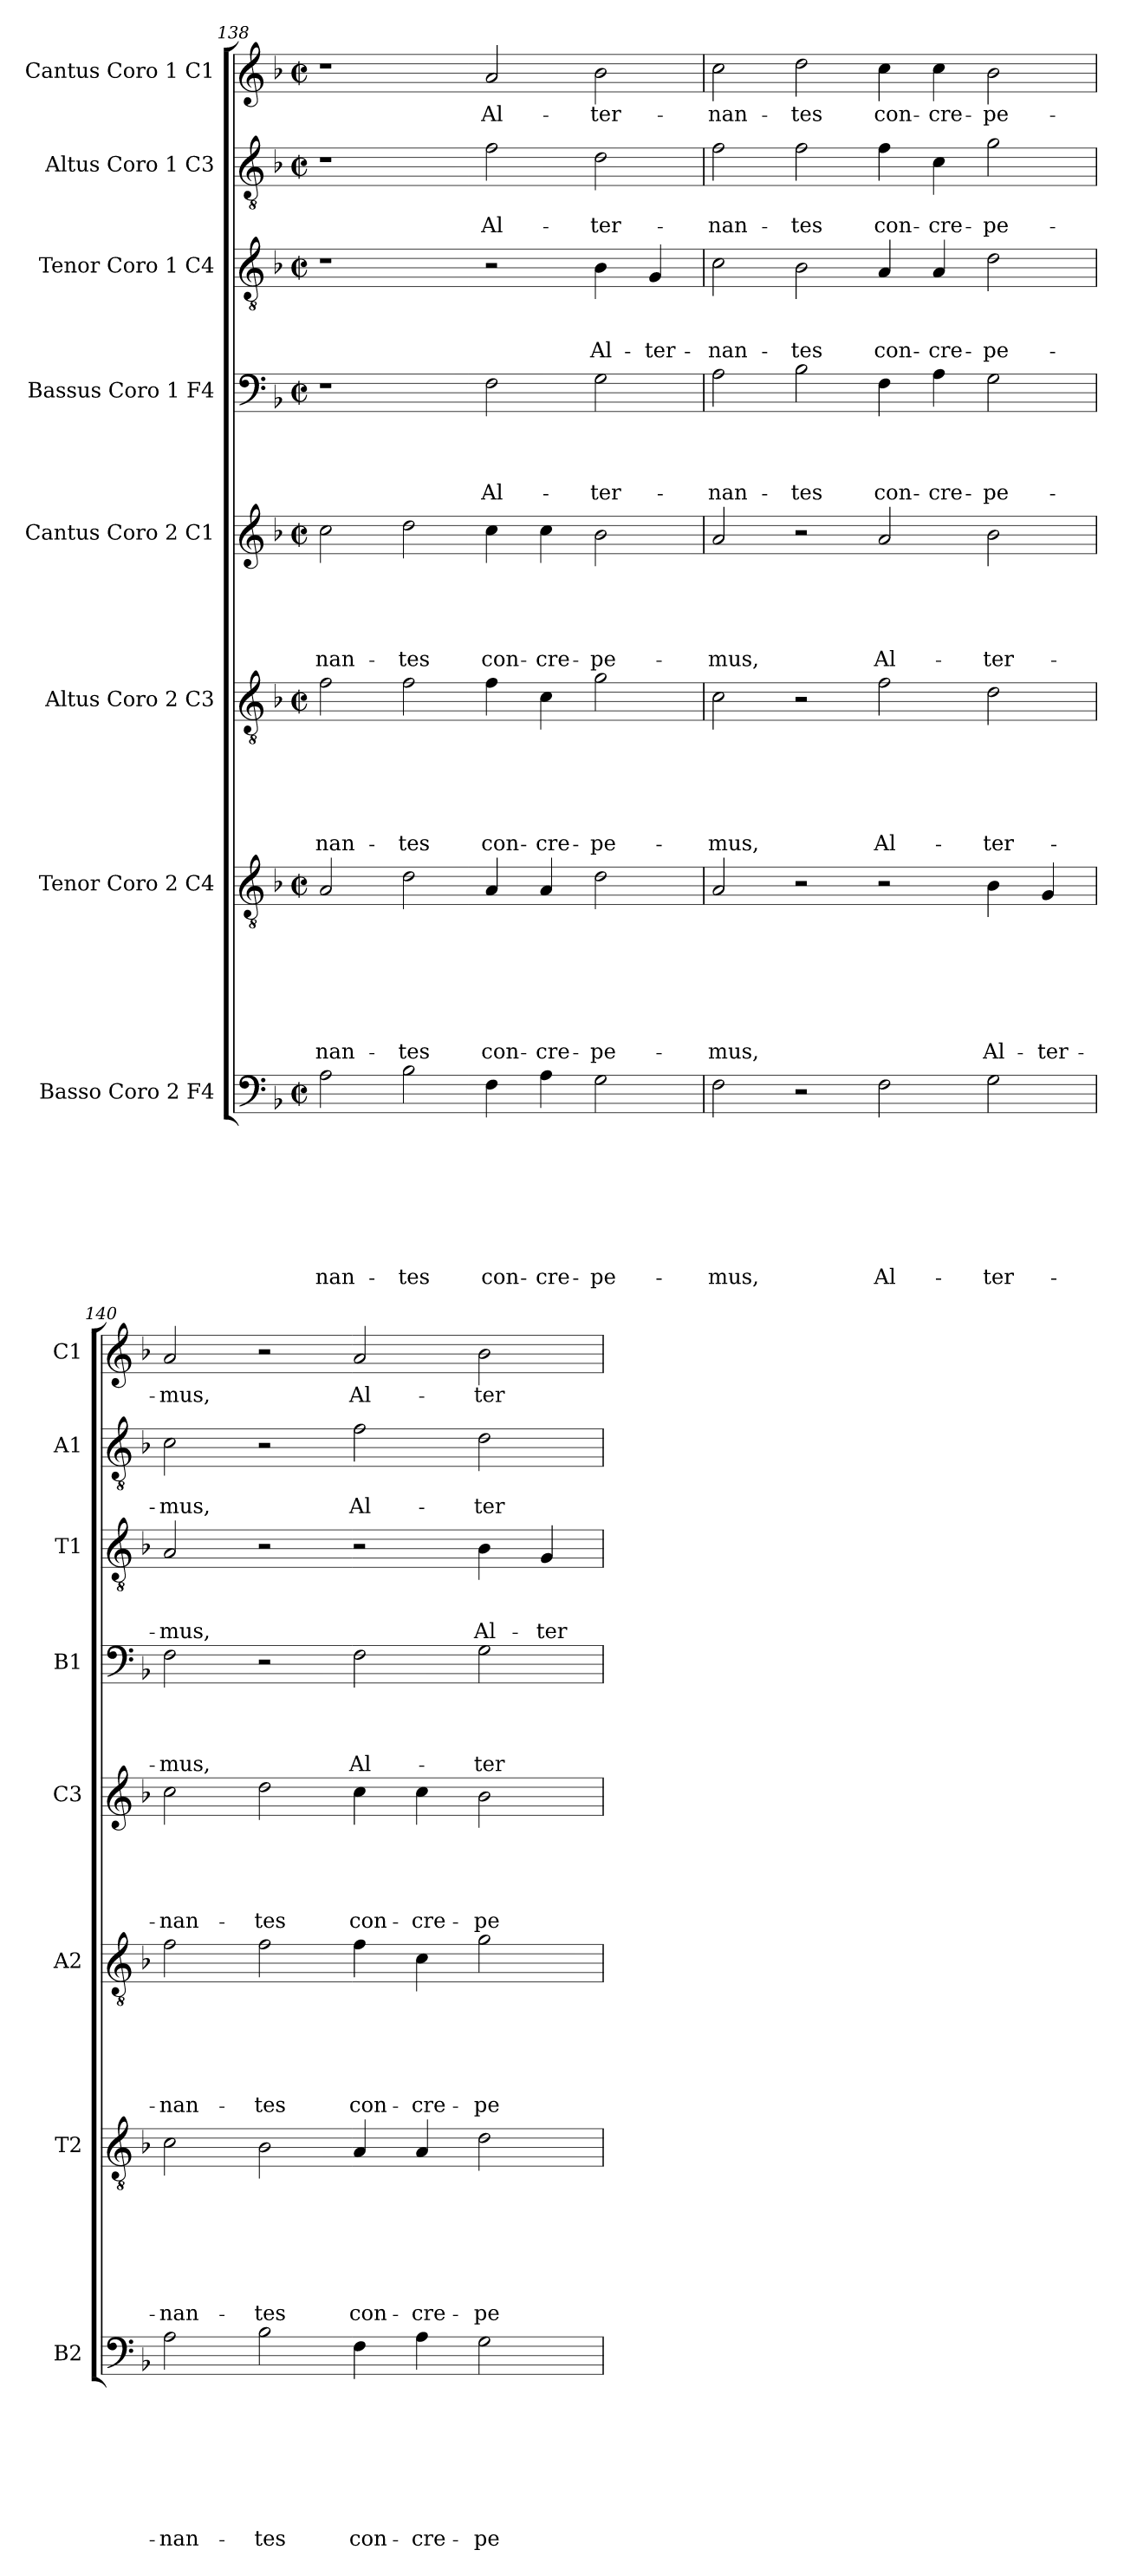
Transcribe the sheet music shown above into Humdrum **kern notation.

**kern	**text	**text	**text	**text	**text	**text	**text	**text	**kern	**text	**text	**text	**text	**text	**text	**text	**kern	**text	**text	**text	**text	**text	**text	**kern	**text	**text	**text	**text	**text	**kern	**text	**text	**text	**text	**kern	**text	**text	**text	**kern	**text	**text	**kern	**text
*part8	*part8	*part8	*part8	*part8	*part8	*part8	*part8	*part8	*part7	*part7	*part7	*part7	*part7	*part7	*part7	*part7	*part6	*part6	*part6	*part6	*part6	*part6	*part6	*part5	*part5	*part5	*part5	*part5	*part5	*part4	*part4	*part4	*part4	*part4	*part3	*part3	*part3	*part3	*part2	*part2	*part2	*part1	*part1
*staff8	*staff8	*staff8	*staff8	*staff8	*staff8	*staff8	*staff8	*staff8	*staff7	*staff7	*staff7	*staff7	*staff7	*staff7	*staff7	*staff7	*staff6	*staff6	*staff6	*staff6	*staff6	*staff6	*staff6	*staff5	*staff5	*staff5	*staff5	*staff5	*staff5	*staff4	*staff4	*staff4	*staff4	*staff4	*staff3	*staff3	*staff3	*staff3	*staff2	*staff2	*staff2	*staff1	*staff1
*I"Basso Coro 2 F4	*	*	*	*	*	*	*	*	*I"Tenor  Coro 2 C4	*	*	*	*	*	*	*	*I"Altus Coro 2 C3	*	*	*	*	*	*	*I"Cantus  Coro 2 C1	*	*	*	*	*	*I"Bassus  Coro 1 F4	*	*	*	*	*I"Tenor  Coro 1 C4	*	*	*	*I"Altus  Coro 1 C3	*	*	*I"Cantus  Coro 1 C1	*
*I'B2	*	*	*	*	*	*	*	*	*I'T2	*	*	*	*	*	*	*	*I'A2	*	*	*	*	*	*	*I'C3	*	*	*	*	*	*I'B1	*	*	*	*	*I'T1	*	*	*	*I'A1	*	*	*I'C1	*
*clefF4	*	*	*	*	*	*	*	*	*clefGv2	*	*	*	*	*	*	*	*clefGv2	*	*	*	*	*	*	*clefG2	*	*	*	*	*	*clefF4	*	*	*	*	*clefGv2	*	*	*	*clefGv2	*	*	*clefG2	*
*k[b-]	*	*	*	*	*	*	*	*	*k[b-]	*	*	*	*	*	*	*	*k[b-]	*	*	*	*	*	*	*k[b-]	*	*	*	*	*	*k[b-]	*	*	*	*	*k[b-]	*	*	*	*k[b-]	*	*	*k[b-]	*
*F:	*	*	*	*	*	*	*	*	*F:	*	*	*	*	*	*	*	*F:	*	*	*	*	*	*	*F:	*	*	*	*	*	*F:	*	*	*	*	*F:	*	*	*	*F:	*	*	*F:	*
*M2/2	*	*	*	*	*	*	*	*	*M2/2	*	*	*	*	*	*	*	*M2/2	*	*	*	*	*	*	*M2/2	*	*	*	*	*	*M2/2	*	*	*	*	*M2/2	*	*	*	*M2/2	*	*	*M2/2	*
*met(c|)	*	*	*	*	*	*	*	*	*met(c|)	*	*	*	*	*	*	*	*met(c|)	*	*	*	*	*	*	*met(c|)	*	*	*	*	*	*met(c|)	*	*	*	*	*met(c|)	*	*	*	*met(c|)	*	*	*met(c|)	*
=138	=138	=138	=138	=138	=138	=138	=138	=138	=138	=138	=138	=138	=138	=138	=138	=138	=138	=138	=138	=138	=138	=138	=138	=138	=138	=138	=138	=138	=138	=138	=138	=138	=138	=138	=138	=138	=138	=138	=138	=138	=138	=138	=138
2A\	.	.	.	.	.	.	.	-nan-	2A/	.	.	.	.	.	.	-nan-	2f\	.	.	.	.	.	-nan-	2cc\	.	.	.	.	-nan-	1r	.	.	.	.	1r	.	.	.	1r	.	.	1r	.
2B-\	.	.	.	.	.	.	.	-tes	2d\	.	.	.	.	.	.	-tes	2f\	.	.	.	.	.	-tes	2dd\	.	.	.	.	-tes	.	.	.	.	.	.	.	.	.	.	.	.	.	.
4F\	.	.	.	.	.	.	.	con-	4A/	.	.	.	.	.	.	con-	4f\	.	.	.	.	.	con-	4cc\	.	.	.	.	con-	2F\	.	.	.	Al-	2r	.	.	.	2f\	.	Al-	2a/	Al-
4A\	.	.	.	.	.	.	.	-cre-	4A/	.	.	.	.	.	.	-cre-	4c\	.	.	.	.	.	-cre-	4cc\	.	.	.	.	-cre-	.	.	.	.	.	.	.	.	.	.	.	.	.	.
2G\	.	.	.	.	.	.	.	-pe-	2d\	.	.	.	.	.	.	-pe-	2g\	.	.	.	.	.	-pe-	2b-\	.	.	.	.	-pe-	2G\	.	.	.	-ter-	4B-\	.	.	Al-	2d\	.	-ter-	2b-\	-ter-
.	.	.	.	.	.	.	.	.	.	.	.	.	.	.	.	.	.	.	.	.	.	.	.	.	.	.	.	.	.	.	.	.	.	.	4G/	.	.	-ter-	.	.	.	.	.
!!LO:PB:g=z
=139	=139	=139	=139	=139	=139	=139	=139	=139	=139	=139	=139	=139	=139	=139	=139	=139	=139	=139	=139	=139	=139	=139	=139	=139	=139	=139	=139	=139	=139	=139	=139	=139	=139	=139	=139	=139	=139	=139	=139	=139	=139	=139	=139
2F\	.	.	.	.	.	.	.	-mus,	2A/	.	.	.	.	.	.	-mus,	2c\	.	.	.	.	.	-mus,	2a/	.	.	.	.	-mus,	2A\	.	.	.	-nan-	2c\	.	.	-nan-	2f\	.	-nan-	2cc\	-nan-
2r	.	.	.	.	.	.	.	.	2r	.	.	.	.	.	.	.	2r	.	.	.	.	.	.	2r	.	.	.	.	.	2B-\	.	.	.	-tes	2B-\	.	.	-tes	2f\	.	-tes	2dd\	-tes
2F\	.	.	.	.	.	.	.	Al-	2r	.	.	.	.	.	.	.	2f\	.	.	.	.	.	Al-	2a/	.	.	.	.	Al-	4F\	.	.	.	con-	4A/	.	.	con-	4f\	.	con-	4cc\	con-
.	.	.	.	.	.	.	.	.	.	.	.	.	.	.	.	.	.	.	.	.	.	.	.	.	.	.	.	.	.	4A\	.	.	.	-cre-	4A/	.	.	-cre-	4c\	.	-cre-	4cc\	-cre-
2G\	.	.	.	.	.	.	.	-ter-	4B-\	.	.	.	.	.	.	Al-	2d\	.	.	.	.	.	-ter-	2b-\	.	.	.	.	-ter-	2G\	.	.	.	-pe-	2d\	.	.	-pe-	2g\	.	-pe-	2b-\	-pe-
.	.	.	.	.	.	.	.	.	4G/	.	.	.	.	.	.	-ter-	.	.	.	.	.	.	.	.	.	.	.	.	.	.	.	.	.	.	.	.	.	.	.	.	.	.	.
=140	=140	=140	=140	=140	=140	=140	=140	=140	=140	=140	=140	=140	=140	=140	=140	=140	=140	=140	=140	=140	=140	=140	=140	=140	=140	=140	=140	=140	=140	=140	=140	=140	=140	=140	=140	=140	=140	=140	=140	=140	=140	=140	=140
2A\	.	.	.	.	.	.	.	-nan-	2c\	.	.	.	.	.	.	-nan-	2f\	.	.	.	.	.	-nan-	2cc\	.	.	.	.	-nan-	2F\	.	.	.	-mus,	2A/	.	.	-mus,	2c\	.	-mus,	2a/	-mus,
2B-\	.	.	.	.	.	.	.	-tes	2B-\	.	.	.	.	.	.	-tes	2f\	.	.	.	.	.	-tes	2dd\	.	.	.	.	-tes	2r	.	.	.	.	2r	.	.	.	2r	.	.	2r	.
4F\	.	.	.	.	.	.	.	con-	4A/	.	.	.	.	.	.	con-	4f\	.	.	.	.	.	con-	4cc\	.	.	.	.	con-	2F\	.	.	.	Al-	2r	.	.	.	2f\	.	Al-	2a/	Al-
4A\	.	.	.	.	.	.	.	-cre-	4A/	.	.	.	.	.	.	-cre-	4c\	.	.	.	.	.	-cre-	4cc\	.	.	.	.	-cre-	.	.	.	.	.	.	.	.	.	.	.	.	.	.
2G\	.	.	.	.	.	.	.	-pe-	2d\	.	.	.	.	.	.	-pe-	2g\	.	.	.	.	.	-pe-	2b-\	.	.	.	.	-pe-	2G\	.	.	.	-ter-	4B-\	.	.	Al-	2d\	.	-ter-	2b-\	-ter-
.	.	.	.	.	.	.	.	.	.	.	.	.	.	.	.	.	.	.	.	.	.	.	.	.	.	.	.	.	.	.	.	.	.	.	4G/	.	.	-ter-	.	.	.	.	.
=	=	=	=	=	=	=	=	=	=	=	=	=	=	=	=	=	=	=	=	=	=	=	=	=	=	=	=	=	=	=	=	=	=	=	=	=	=	=	=	=	=	=	=
*-	*-	*-	*-	*-	*-	*-	*-	*-	*-	*-	*-	*-	*-	*-	*-	*-	*-	*-	*-	*-	*-	*-	*-	*-	*-	*-	*-	*-	*-	*-	*-	*-	*-	*-	*-	*-	*-	*-	*-	*-	*-	*-	*-
